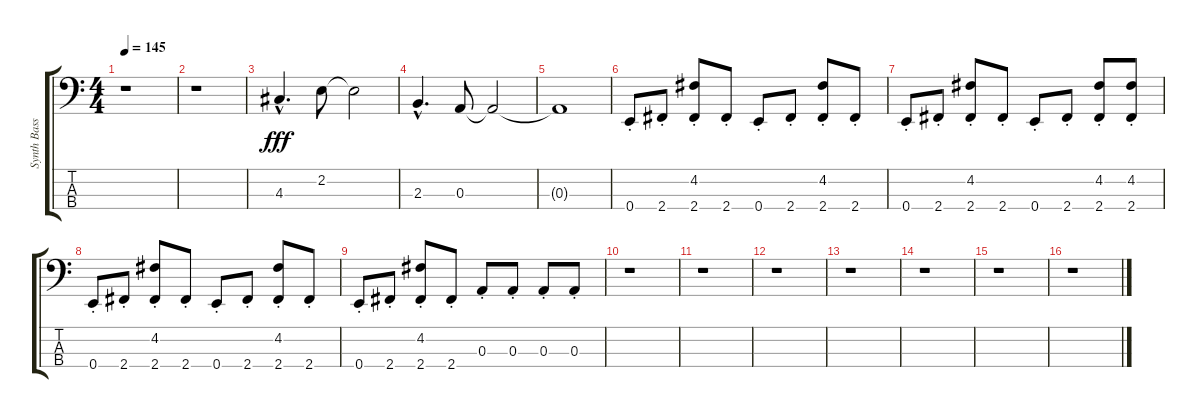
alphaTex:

\track ("Synth Bass" "Synth Bass") {instrument synthbass1}
\staff {score tabs}
\tuning (G2 D2 A1 E1) {hide}
\ts (4 4)
\tempo 145
\clef f4
\ks c
r.1{dy fff} |
r.1 |
4.3{hac}.4{d} 2.2.8 2.2{t}.2 |
2.3{hac}.4{d} 0.3.8 0.3{t}.2 |
0.3{t}.1 |
0.4{st}.8 2.4{st}.8 (4.2{st} 2.4{st}).8 2.4{st}.8 0.4{st}.8 2.4{st}.8 (4.2{st} 2.4{st}).8 2.4{st}.8 |
0.4{st}.8 2.4{st}.8 (4.2{st} 2.4{st}).8 2.4{st}.8 0.4{st}.8 2.4{st}.8 (4.2{st} 2.4{st}).8 (4.2{st} 2.4{st}).8 |
0.4{st}.8 2.4{st}.8 (4.2{st} 2.4{st}).8 2.4{st}.8 0.4{st}.8 2.4{st}.8 (4.2{st} 2.4{st}).8 2.4{st}.8 |
0.4{st}.8 2.4{st}.8 (4.2{st} 2.4{st}).8 2.4{st}.8 0.3{st}.8 0.3{st}.8 0.3{st}.8 0.3{st}.8 |
r.1 |
r.1 |
r.1 |
r.1 |
r.1 |
r.1 |
r.1
